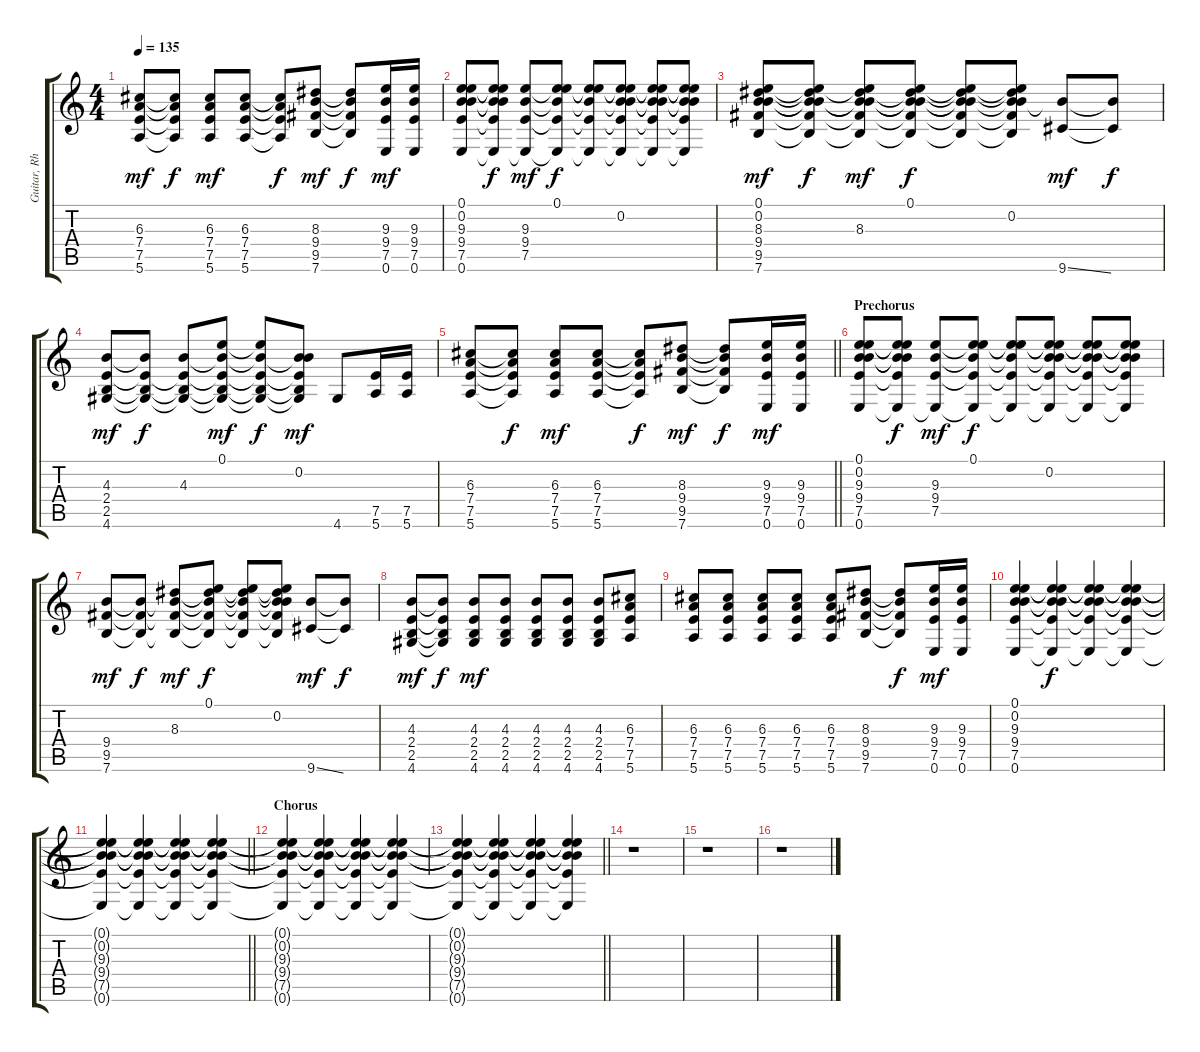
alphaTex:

\track ("Guitar, Rhythm" "Guitar, Rh") {instrument overdrivenguitar}
\staff {score tabs}
\tuning (E4 B3 G3 D3 A2 E2) {hide}
\ts (4 4)
\tempo 135
\clef g2
\ks c
(6.3 7.4 7.5 5.6).8{dy mf} (6.3{t} 7.4{t} 7.5{t} 5.6{t}).8{dy f} (6.3 7.4 7.5 5.6).8{dy mf} (6.3 7.4 7.5 5.6).8 (6.3{t} 7.4{t} 7.5{t} 5.6{t}).8{dy f} (8.3 9.4 9.5 7.6).8{dy mf} (8.3{t} 9.4{t} 9.5{t} 7.6{t}).8{dy f} (9.3 9.4 7.5 0.6).16{dy mf} (9.3 9.4 7.5 0.6).16 |
(0.1 0.2 9.3 9.4 7.5 0.6).8 (0.1{t} 0.2{t} 9.3{t} 9.4{t} 7.5{t} 0.6{t}).8{dy f} (9.3 9.4 7.5 0.6{t}).8{dy mf} (0.1 9.3{t} 9.4{t} 7.5{t} 0.6{t}).8{dy f} (0.1{t} 9.3{t} 9.4{t} 7.5{t} 0.6{t}).8 (0.1{t} 0.2 9.3{t} 9.4{t} 7.5{t} 0.6{t}).8 (0.1{t} 0.2{t} 9.3{t} 9.4{t} 7.5{t} 0.6{t}).8 (0.1{t} 0.2{t} 9.3{t} 9.4{t} 7.5{t} 0.6{t}).8 |
(0.1 0.2 8.3 9.4 9.5 7.6).8{dy mf} (0.1{t} 0.2{t} 8.3{t} 9.4{t} 9.5{t} 7.6{t}).8{dy f} (0.1{t} 0.2{t} 8.3 9.4{t} 9.5{t} 7.6{t}).8{dy mf} (0.1 0.2{t} 8.3{t} 9.4{t} 9.5{t} 7.6{t}).8{dy f} (0.1{t} 0.2{t} 8.3{t} 9.4{t} 9.5{t} 7.6{t}).8 (0.1{t} 0.2 8.3{t} 9.4{t} 9.5{t} 7.6{t}).8 (0.2{t} 9.6{ss}).8{dy mf} (0.2{t} 9.6{t}).8{dy f} |
(4.3 2.4 2.5 4.6).8{dy mf} (4.3{t} 2.4{t} 2.5{t} 4.6{t}).8{dy f} (4.3 2.4{t} 2.5{t} 4.6{t}).8 (0.1 4.3{t} 2.4{t} 2.5{t} 4.6{t}).8{dy mf} (0.1{t} 4.3{t} 2.4{t} 2.5{t} 4.6{t}).8{dy f} (0.2 4.3{t} 2.4{t} 2.5{t} 4.6{t}).8{dy mf} 4.6.8 (7.5 5.6).16 (7.5 5.6).16 |
\barLineRight lightlight
(6.3 7.4 7.5 5.6).8 (6.3{t} 7.4{t} 7.5{t} 5.6{t}).8{dy f} (6.3 7.4 7.5 5.6).8{dy mf} (6.3 7.4 7.5 5.6).8 (6.3{t} 7.4{t} 7.5{t} 5.6{t}).8{dy f} (8.3 9.4 9.5 7.6).8{dy mf} (8.3{t} 9.4{t} 9.5{t} 7.6{t}).8{dy f} (9.3 9.4 7.5 0.6).16{dy mf} (9.3 9.4 7.5 0.6).16 |
\section ("" "Prechorus")
(0.1 0.2 9.3 9.4 7.5 0.6).8 (0.1{t} 0.2{t} 9.3{t} 9.4{t} 7.5{t} 0.6{t}).8{dy f} (9.3 9.4 7.5 0.6{t}).8{dy mf} (0.1 9.3{t} 9.4{t} 7.5{t} 0.6{t}).8{dy f} (0.1{t} 9.3{t} 9.4{t} 7.5{t} 0.6{t}).8 (0.1{t} 0.2 9.3{t} 9.4{t} 7.5{t} 0.6{t}).8 (0.1{t} 0.2{t} 9.3{t} 9.4{t} 7.5{t} 0.6{t}).8 (0.1{t} 0.2{t} 9.3{t} 9.4{t} 7.5{t} 0.6{t}).8 |
(9.4 9.5 7.6).8{dy mf} (9.4{t} 9.5{t} 7.6{t}).8{dy f} (8.3 9.4{t} 9.5{t} 7.6{t}).8{dy mf} (0.1 8.3{t} 9.4{t} 9.5{t} 7.6{t}).8{dy f} (0.1{t} 8.3{t} 9.4{t} 9.5{t} 7.6{t}).8 (0.1{t} 0.2 8.3{t} 9.4{t} 9.5{t} 7.6{t}).8 (0.2{t} 9.6{ss}).8{dy mf} (0.2{t} 9.6{t}).8{dy f} |
(4.3 2.4 2.5 4.6).8{dy mf} (4.3{t} 2.4{t} 2.5{t} 4.6{t}).8{dy f} (4.3 2.4 2.5 4.6).8{dy mf} (4.3 2.4 2.5 4.6).8 (4.3 2.4 2.5 4.6).8 (4.3 2.4 2.5 4.6).8 (4.3 2.4 2.5 4.6).8 (6.3 7.4 7.5 5.6).8 |
(6.3 7.4 7.5 5.6).8 (6.3 7.4 7.5 5.6).8 (6.3 7.4 7.5 5.6).8 (6.3 7.4 7.5 5.6).8 (6.3 7.4 7.5 5.6).8 (8.3 9.4 9.5 7.6).8 (8.3{t} 9.4{t} 9.5{t} 7.6{t}).8{dy f} (9.3 9.4 7.5 0.6).16{dy mf} (9.3 9.4 7.5 0.6).16 |
(0.1 0.2 9.3 9.4 7.5 0.6).4 (0.1{t} 0.2{t} 9.3{t} 9.4{t} 7.5{t} 0.6{t}).4{dy f} (0.1{t} 0.2{t} 9.3{t} 9.4{t} 7.5{t} 0.6{t}).4 (0.1{t} 0.2{t} 9.3{t} 9.4{t} 7.5{t} 0.6{t}).4 |
\barLineRight lightlight
(0.1{t} 0.2{t} 9.3{t} 9.4{t} 7.5{t} 0.6{t}).4 (0.1{t} 0.2{t} 9.3{t} 9.4{t} 7.5{t} 0.6{t}).4 (0.1{t} 0.2{t} 9.3{t} 9.4{t} 7.5{t} 0.6{t}).4 (0.1{t} 0.2{t} 9.3{t} 9.4{t} 7.5{t} 0.6{t}).4 |
\section ("" "Chorus")
(0.1{t} 0.2{t} 9.3{t} 9.4{t} 7.5{t} 0.6{t}).4{volume 0} (0.1{t} 0.2{t} 9.3{t} 9.4{t} 7.5{t} 0.6{t}).4 (0.1{t} 0.2{t} 9.3{t} 9.4{t} 7.5{t} 0.6{t}).4 (0.1{t} 0.2{t} 9.3{t} 9.4{t} 7.5{t} 0.6{t}).4 |
\barLineRight lightlight
(0.1{t} 0.2{t} 9.3{t} 9.4{t} 7.5{t} 0.6{t}).4 (0.1{t} 0.2{t} 9.3{t} 9.4{t} 7.5{t} 0.6{t}).4 (0.1{t} 0.2{t} 9.3{t} 9.4{t} 7.5{t} 0.6{t}).4 (0.1{t} 0.2{t} 9.3{t} 9.4{t} 7.5{t} 0.6{t}).4 |
r.1{volume 14} |
r.1 |
r.1
